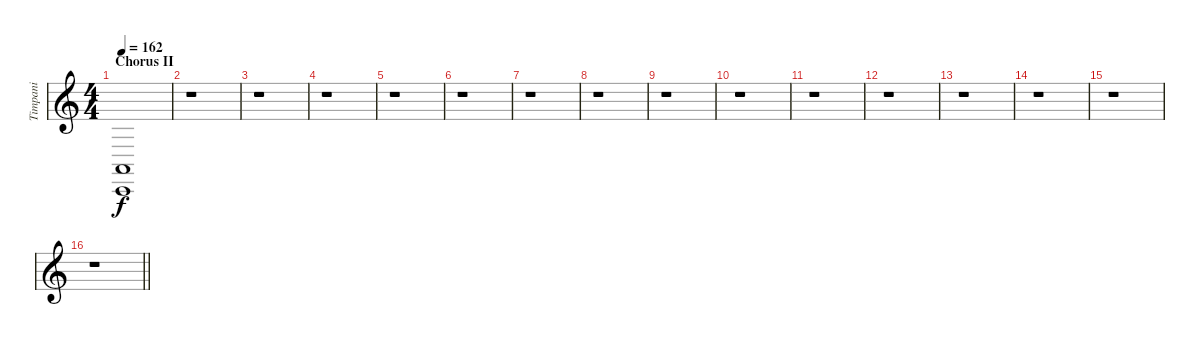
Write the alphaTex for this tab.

\track ("Timpani" "Timpani") {instrument timpani}
\staff {score}
\tuning (E4 B3 G3 D3 A2 C2) {hide}
\ts (4 4)
\section ("" "Chorus II")
\tempo 162
\clef g2
\ks c
(0.5 0.6).1{dy f} |
r.1 |
r.1 |
r.1 |
r.1 |
r.1 |
r.1 |
r.1 |
r.1 |
r.1 |
r.1 |
r.1 |
r.1 |
r.1 |
r.1 |
\barLineRight lightlight
r.1
